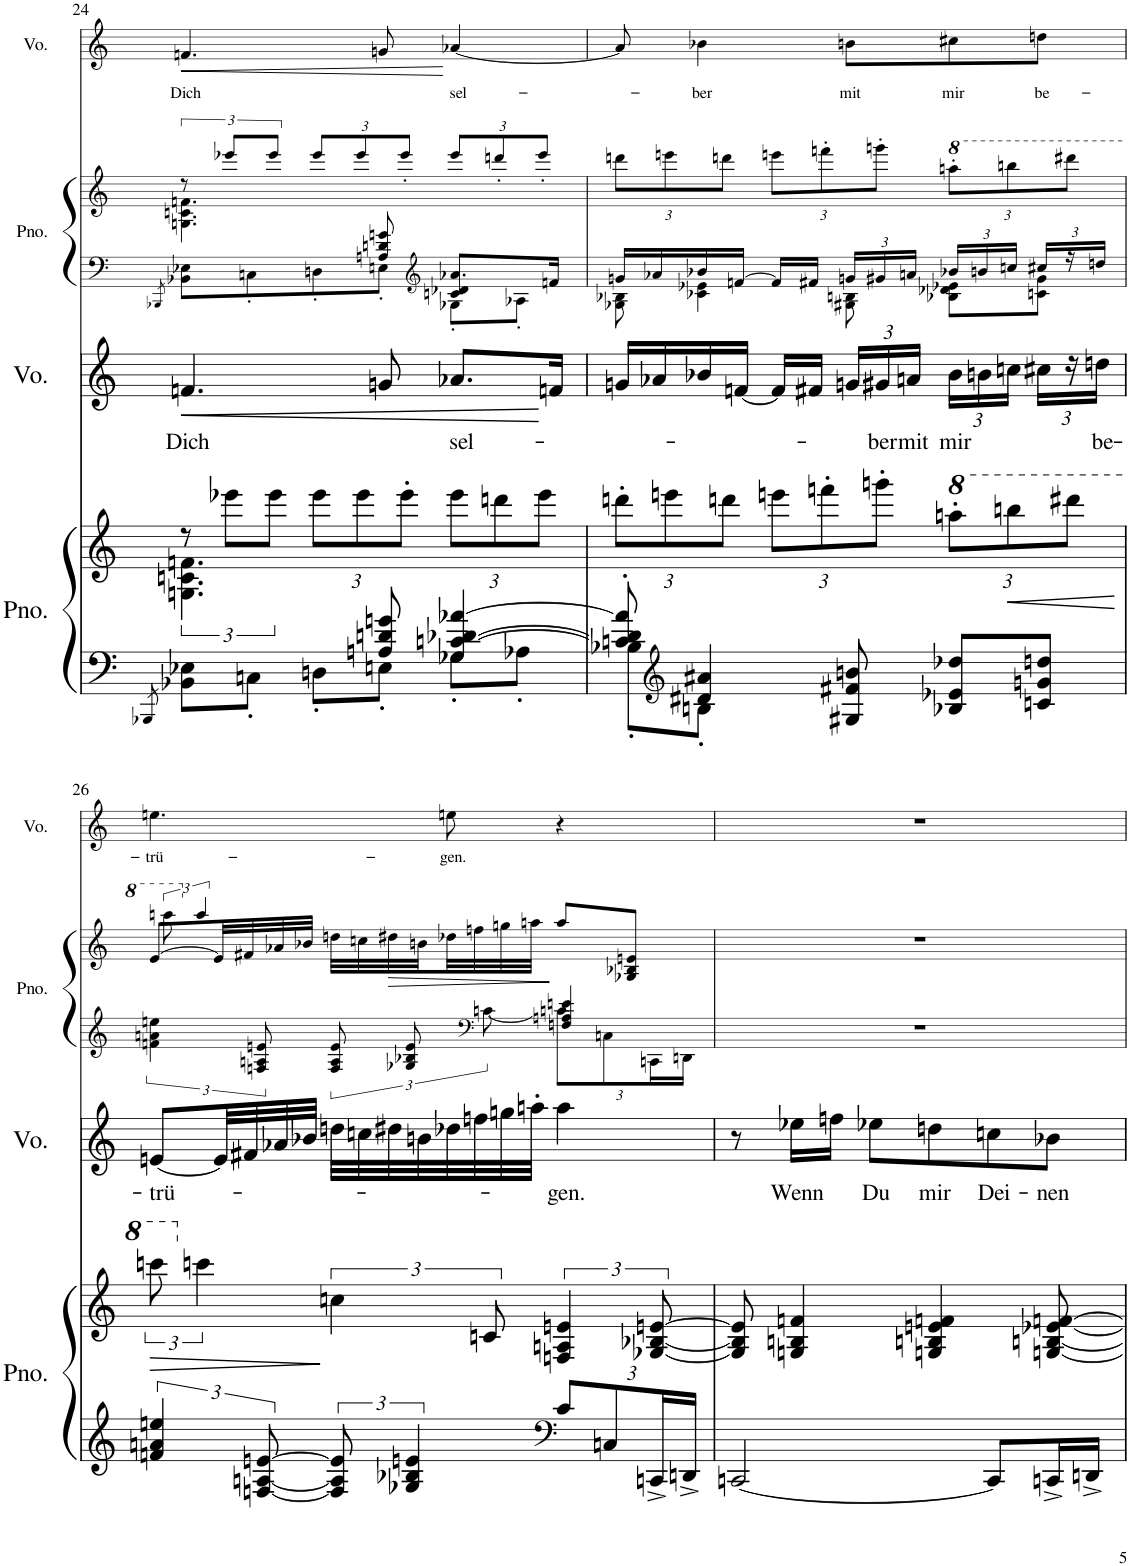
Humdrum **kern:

**kern	**kern	**dynam	**kern	**text	**dynam	**kern	**kern	**dynam	**kern	**text	**dynam
*part4	*part4	*part4	*part3	*part3	*part3	*part2	*part2	*part2	*part1	*part1	*part1
*staff6	*staff5	*staff5/6	*staff4	*staff4	*staff4	*staff3	*staff2	*staff2/3	*staff1	*staff1	*staff1
*I"Piano	*	*	*I"Voz	*	*	*I"Piano	*	*	*I"Voz	*	*
*I'Pno.	*	*	*I'Vo.	*	*	*I'Pno.	*	*	*I'Vo.	*	*
!!LO:PB:g=z
*clefF4	*clefG2	*	*clefG2	*	*	*clefF4	*clefG2	*	*clefG2	*	*
*k[]	*k[]	*	*k[]	*	*	*k[]	*k[]	*	*k[]	*	*
*M3/4	*M3/4	*	*M3/4	*	*	*M3/4	*M3/4	*	*M3/4	*	*
=24	=24	=24	=24	=24	=24	=24	=24	=24	=24	=24	=24
*^	*	*	*	*	*	*^	*	*	*	*	*
.	8qBBB-X/	.	.	.	.	.	.	8qBBB-X/	.	.	.	.	.
*	*	*^	*	*	*	*	*	*	*	*	*	*	*
!	!	!	!	!	!	!LO:LY:b	!LO:HP:b	!	!	!	!	!	!LO:LY:b	!LO:HP:b
*	*	*	*	*	*	*	*	*	*^	*^	*	*	*	*
8ryy	8BB-X\ 8E-X\L	12r	4.Gn\ 4.cn\ 4.fn\	.	4.fn/	Dich	<	4.ryy	8BB-X\ 8E-X\L	2ryy	12r	4.Gn\ 4.cn\ 4.fn\	.	4.fn/	Dich	<
.	.	12eee-X\L	.	.	.	.	.	.	.	.	12eee-X/L	.	.	.	.	.
4ryy	8Cn'\J	.	.	.	.	.	.	.	8Cn'\	.	.	.	.	.	.	.
.	.	12eee-\J	.	.	.	.	.	.	.	.	12eee-/J	.	.	.	.	.
*	*	*Xbrackettup	*	*	*	*	*	*	*	*	*Xbrackettup	*	*	*	*	*
.	8Dn'\L	12eee-\L	.	.	.	.	.	.	8Dn'\	.	12eee-/L	.	.	.	.	.
.	.	12eee-\	.	.	.	.	.	.	.	.	12eee-/	.	.	.	.	.
8An/ 8dn/ 8gn/	8En'\J	.	4.ryy	.	8gn/	.	.	8An/ 8dn/ 8gn/	8En'\J	.	.	4.ryy	.	8gn/	.	.
.	.	12eee-'\J	.	.	.	.	.	.	.	.	12eee-'/J	.	.	.	.	.
*	*	*	*	*	*	*	*	*clefG2	*	*	*	*	*	*	*	*
!	!	!	!	!	!	!LO:LY:b	!	!	!	!	!	!	!	!	!LO:LY:b	!
4G-X/ [4cn/ [4d-X/ [4a-X/	8G-'\L	12eee-\L	.	.	8.a-X/L	sel-	.	8.a-X/L	8G-X'\L	4cn/ 4d-X/	12eee-/L	.	.	[4a-X/	sel-	[
.	.	12dddn\	.	.	.	.	.	.	.	.	12dddn'/	.	.	.	.	.
.	8A-X'\J	.	.	.	.	.	.	.	8A-X'\J	.	.	.	.	.	.	.
.	.	12eee-\J	.	.	.	.	.	.	.	.	12eee-'/J	.	.	.	.	.
.	.	.	.	.	16fn/Jk	.	[	16fn/Jk	.	.	.	.	.	.	.	.
*	*	*	*	*	*	*	*	*	*v	*v	*	*	*	*	*	*
*	*	*v	*v	*	*	*	*	*	*	*v	*v	*	*	*	*
=25	=25	=25	=25	=25	=25	=25	=25	=25	=25	=25	=25	=25	=25
8cn/]' 8d-/]' 8a-/]'	8B-X'\L	12dddn'\L	.	16gn/LL	.	.	16gn/LL	8G-X\ 8B-X\	12dddn\L	.	8a-/]	.	.
.	.	.	.	16a-X/	.	.	16a-X/	.	.	.	.	.	.
.	.	12eeen\	.	.	.	.	.	.	12eeen\	.	.	.	.
*clefG2	*	*	*	*	*	*	*	*	*	*	*	*	*
!	!	!	!	!	!	!	!	!	!	!	!	!LO:LY:b	!
4d#X/ 4a#X/	8Bn'\J	.	.	16b-X/	.	.	16b-X/	4c-X\ 4e-X\	.	.	4b-X\	-ber	.
.	.	12dddn\J	.	.	.	.	.	.	12dddn\J	.	.	.	.
.	.	.	.	[16fn/JJ	.	.	[16fn/JJ	.	.	.	.	.	.
.	2ryy	12eeen\L	.	16f/LL]	.	.	16f/LL]	.	12eeen\L	.	.	.	.
.	.	.	.	16f#X/JJ	.	.	16f#X/JJ	.	.	.	.	.	.
.	.	12fffn'\	.	.	.	.	.	.	12fffn'\	.	.	.	.
*	*	*	*	*Xbrackettup	*	*	*Xbrackettup	*	*	*	*	*	*
!	!	!	!	!	!	!	!	!	!	!	!	!LO:LY:b	!
8G#X/ 8f#X/ 8bn/	.	.	.	24gn/LL	.	.	24gn/LL	8G#X\ 8Bn\	.	.	8bn\L	mit	.
!	!	!	!	!	!LO:LY:b	!	!	!	!	!	!	!	!
.	.	12gggn'\J	.	24g#X/	-ber	.	24g#X/	.	12gggn'\J	.	.	.	.
!	!	!	!	!	!LO:LY:b	!	!	!	!	!	!	!	!
.	.	.	.	24an/JJ	mit	.	24an/JJ	.	.	.	.	.	.
*	*	*8va	*	*	*	*	*	*	*	*	*	*	*
!	!	!	!	!	!LO:LY:b	!	!	!	!	!	!	!	!
*	*	*	*	*	*	*	*	*	*8va	*	*	*	*
!	!	!	!	!	!	!	!	!	!	!	!	!LO:LY:b	!
8B-X/ 8e-X/ 8dd-X/L	.	12aaan'\L	.	24b-\LL	mir	.	24b-X/LL	8B-X\ 8d-X\ 8e-X\L	12aaan'\L	.	8c#X\	mir	.
.	.	.	.	24bn\	.	.	24bn/	.	.	.	.	.	.
!	!	!	!LO:HP:b	!	!	!	!	!	!	!	!	!	!
.	.	12bbbn\	<	24ccn\JJ	.	.	24ccn/JJ	.	12bbbn\	.	.	.	.
!	!	!	!	!	!	!	!	!	!	!	!	!LO:LY:b	!
8cn/ 8gn/ 8ddn/J	.	.	.	24c#X\LL	.	.	24c#X/LL	8cn\ 8g#\J	.	.	8ddn\J	be-	.
.	.	12dddd#X\J	.	24r	.	.	24r	.	12dddd#X\J	.	.	.	.
!	!	!	!	!	!LO:LY:b	!	!	!	!	!	!	!	!
.	.	.	.	24ddn\JJ	be-	.	24ddn/JJ	.	.	.	.	.	.
*v	*v	*	*	*	*	*	*	*	*	*	*	*	*
!!LO:LB:g=z
=26	=26	=26	=26	=26	=26	=26	=26	=26	=26	=26	=26	=26
*	*brackettup	*	*	*	*	*	*	*	*	*	*	*
!	!	!	!	!LO:LY:b	!	!	!	!	!	!	!	!
*	*	*	*	*	*	*	*	*^	*	*	*	*
*	*	*	*	*	*	*brackettup	*	*	*brackettup	*	*	*	*
!	!	!	!	!	!	!	!	!	!	!	!	!LO:LY:b	!
6fn/ 6an/ 6een/	12ccccn\	.	[8en/L	-trü-	.	6fn\ 6an\ 6een\	2ryy	[8ee/L	12ccccn\	.	4.een\	-trü-	.
*	*X8va	*	*	*	*	*	*	*	*	*	*	*	*
*	*	*	*	*	*	*	*	*X8va	*	*	*	*	*
.	6cccn\	.	.	.	.	.	.	.	6ccc/	.	.	.	.
.	.	.	32e/LL]	.	.	.	.	32e/LL]	.	.	.	.	.
.	.	.	32f#X/	.	.	.	.	32f#X/	.	.	.	.	.
[12Fn/ [12An/ [12en/	.	.	.	.	.	12Fn/ 12An/ 12en/	.	.	.	.	.	.	.
.	.	.	32a-X/	.	.	.	.	32a-X/	.	.	.	.	.
.	.	.	32b-X/JJJ	.	.	.	.	32b-X/JJJ	.	.	.	.	.
12F/] 12A/] 12e/]	6ccn\	[	32ddn\LLL	.	.	12F/ 12A/ 12e/	.	32ddn\LLL	2ryy	.	.	.	.
.	.	.	32ccn\	.	.	.	.	32ccn\	.	.	.	.	.
!	!	!	!	!	!	!	!	!	!	!LO:HP:b	!	!	!
.	.	.	32dd#X\	.	.	.	.	32dd#X\	.	>	.	.	.
6G-X/ 6B-X/ 6en/	.	.	.	.	.	12G-X/ 12B-X/ 12e/	.	.	.	.	.	.	.
.	.	.	32bn\	.	.	.	.	32bn\	.	.	.	.	.
!	!	!	!	!	!	!	!	!	!	!	!	!LO:LY:b	!
.	.	.	32dd-X\	.	.	.	.	32dd-X\	.	.	8een\	-gen.	.
.	.	.	32ffn\	.	.	.	.	32ffn\	.	.	.	.	.
*	*	*	*	*	*	*clefF4	*	*	*	*	*	*	*
.	12cn/	.	.	.	.	[12cn\	.	.	.	.	.	.	.
.	.	.	32ggn\	.	.	.	.	32ggn\	.	.	.	.	.
.	.	.	32aan'\JJJ	.	.	.	.	32aan\JJJ	.	.	.	.	.
*clefF4	*	*	*	*	*	*	*	*	*	*	*	*	*
*Xbrackettup	*	*	*	*	*	*	*	*	*	*	*	*	*
!	!	!	!	!LO:LY:b	!	!	!	!	!	!	!	!	!
*	*	*	*	*	*	*Xbrackettup	*	*	*	*	*	*	*
12c/L	6Fn/ 6An/ 6en/	.	4aa\	-gen.	.	12cn\L]	4Fn/ 4An/ 4en/	8aa/L	.	]	4r	.	.
12Cn/	.	.	.	.	.	12Cn\	.	.	.	.	.	.	.
.	.	.	.	.	.	.	.	8G-X/ 8B-X/ 8en/J	.	.	.	.	.
24CCn^/L	[12G-X/ [12B-X/ [12en/	.	.	.	.	24CCn\L	.	.	.	.	.	.	.
24DDn^/JJ	.	.	.	.	.	24DDn\JJ	.	.	.	.	.	.	.
*	*	*	*	*	*	*v	*v	*	*	*	*	*	*
*	*	*	*	*	*	*	*v	*v	*	*	*	*
=27	=27	=27	=27	=27	=27	=27	=27	=27	=27	=27	=27
[2CCn/	8G-/] 8B-/] 8e/]	.	8r	.	.	2.r	2.r	.	2.r	.	.
!	!	!	!	!LO:LY:b	!	!	!	!	!	!	!
.	4Gn/ 4Bn/ 4fn/	.	16ee-X\LL	Wenn	.	.	.	.	.	.	.
.	.	.	16ffn\JJ	.	.	.	.	.	.	.	.
!	!	!	!	!LO:LY:b	!	!	!	!	!	!	!
.	.	.	8ee-X\L	Du	.	.	.	.	.	.	.
!	!	!	!	!LO:LY:b	!	!	!	!	!	!	!
.	4Gn/ 4Bn/ 4en/ 4fn/	.	8ddn\	mir	.	.	.	.	.	.	.
!	!	!	!	!LO:LY:b	!	!	!	!	!	!	!
8CC/L]	.	.	8ccn\	Dei-	.	.	.	.	.	.	.
!	!	!	!	!LO:LY:b	!	!	!	!	!	!	!
16CCn^/L	[8Gn/ [8Bn/ [8e-X/ [8fn/	.	8b-X\J	-nen	.	.	.	.	.	.	.
16DDn^/JJ	.	.	.	.	.	.	.	.	.	.	.
=	=	=	=	=	=	=	=	=	=	=	=
*-	*-	*-	*-	*-	*-	*-	*-	*-	*-	*-	*-
